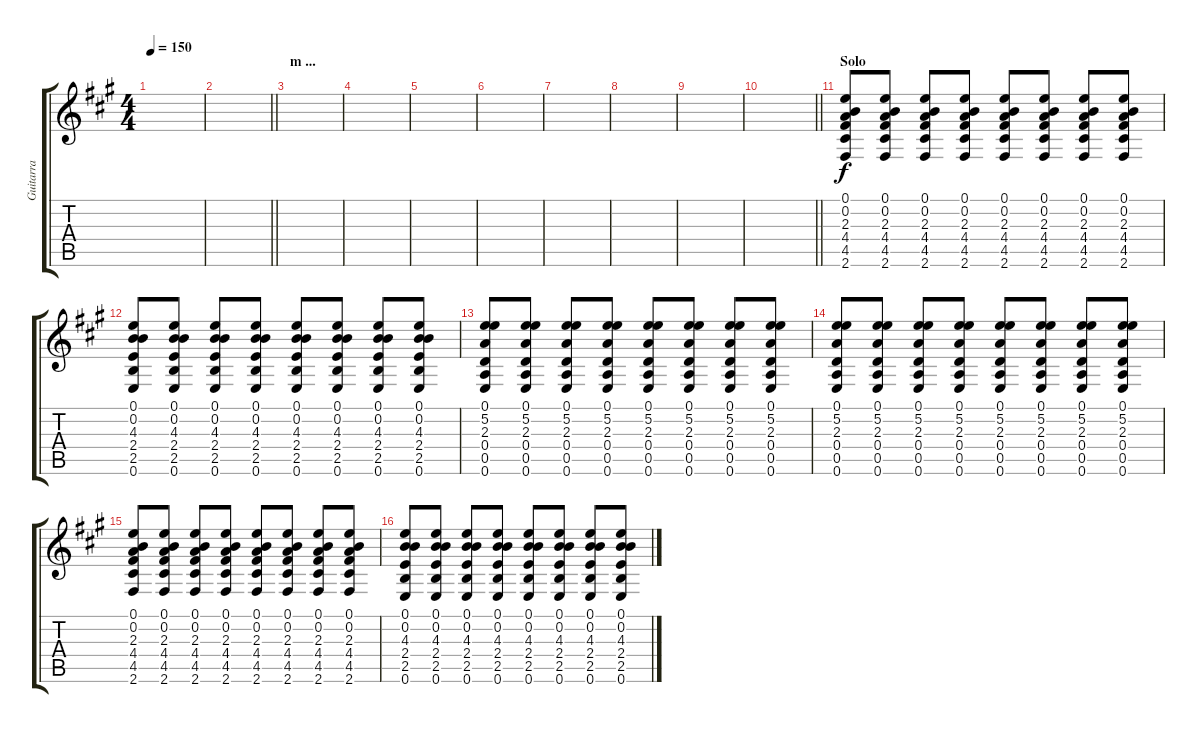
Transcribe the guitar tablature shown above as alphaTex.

\track ("Guitarra" "Guitarra") {instrument acousticguitarnylon}
\staff {score tabs}
\tuning (E4 B3 G3 D3 A2 E2) {hide}
\ts (4 4)
\tempo 150
\clef g2
\ks a
|
\barLineRight lightlight
|
\section ("" "m ...")
|
|
|
|
|
|
|
\barLineRight lightlight
|
\section ("" "Solo")
(0.1 0.2 2.3 4.4 4.5 2.6).8 (0.1 0.2 2.3 4.4 4.5 2.6).8 (0.1 0.2 2.3 4.4 4.5 2.6).8 (0.1 0.2 2.3 4.4 4.5 2.6).8 (0.1 0.2 2.3 4.4 4.5 2.6).8 (0.1 0.2 2.3 4.4 4.5 2.6).8 (0.1 0.2 2.3 4.4 4.5 2.6).8 (0.1 0.2 2.3 4.4 4.5 2.6).8 |
(0.1 0.2 4.3 2.4 2.5 0.6).8 (0.1 0.2 4.3 2.4 2.5 0.6).8 (0.1 0.2 4.3 2.4 2.5 0.6).8 (0.1 0.2 4.3 2.4 2.5 0.6).8 (0.1 0.2 4.3 2.4 2.5 0.6).8 (0.1 0.2 4.3 2.4 2.5 0.6).8 (0.1 0.2 4.3 2.4 2.5 0.6).8 (0.1 0.2 4.3 2.4 2.5 0.6).8 |
(0.1 5.2 2.3 0.4 0.5 0.6).8 (0.1 5.2 2.3 0.4 0.5 0.6).8 (0.1 5.2 2.3 0.4 0.5 0.6).8 (0.1 5.2 2.3 0.4 0.5 0.6).8 (0.1 5.2 2.3 0.4 0.5 0.6).8 (0.1 5.2 2.3 0.4 0.5 0.6).8 (0.1 5.2 2.3 0.4 0.5 0.6).8 (0.1 5.2 2.3 0.4 0.5 0.6).8 |
(0.1 5.2 2.3 0.4 0.5 0.6).8 (0.1 5.2 2.3 0.4 0.5 0.6).8 (0.1 5.2 2.3 0.4 0.5 0.6).8 (0.1 5.2 2.3 0.4 0.5 0.6).8 (0.1 5.2 2.3 0.4 0.5 0.6).8 (0.1 5.2 2.3 0.4 0.5 0.6).8 (0.1 5.2 2.3 0.4 0.5 0.6).8 (0.1 5.2 2.3 0.4 0.5 0.6).8 |
(0.1 0.2 2.3 4.4 4.5 2.6).8 (0.1 0.2 2.3 4.4 4.5 2.6).8 (0.1 0.2 2.3 4.4 4.5 2.6).8 (0.1 0.2 2.3 4.4 4.5 2.6).8 (0.1 0.2 2.3 4.4 4.5 2.6).8 (0.1 0.2 2.3 4.4 4.5 2.6).8 (0.1 0.2 2.3 4.4 4.5 2.6).8 (0.1 0.2 2.3 4.4 4.5 2.6).8 |
(0.1 0.2 4.3 2.4 2.5 0.6).8 (0.1 0.2 4.3 2.4 2.5 0.6).8 (0.1 0.2 4.3 2.4 2.5 0.6).8 (0.1 0.2 4.3 2.4 2.5 0.6).8 (0.1 0.2 4.3 2.4 2.5 0.6).8 (0.1 0.2 4.3 2.4 2.5 0.6).8 (0.1 0.2 4.3 2.4 2.5 0.6).8 (0.1 0.2 4.3 2.4 2.5 0.6).8
